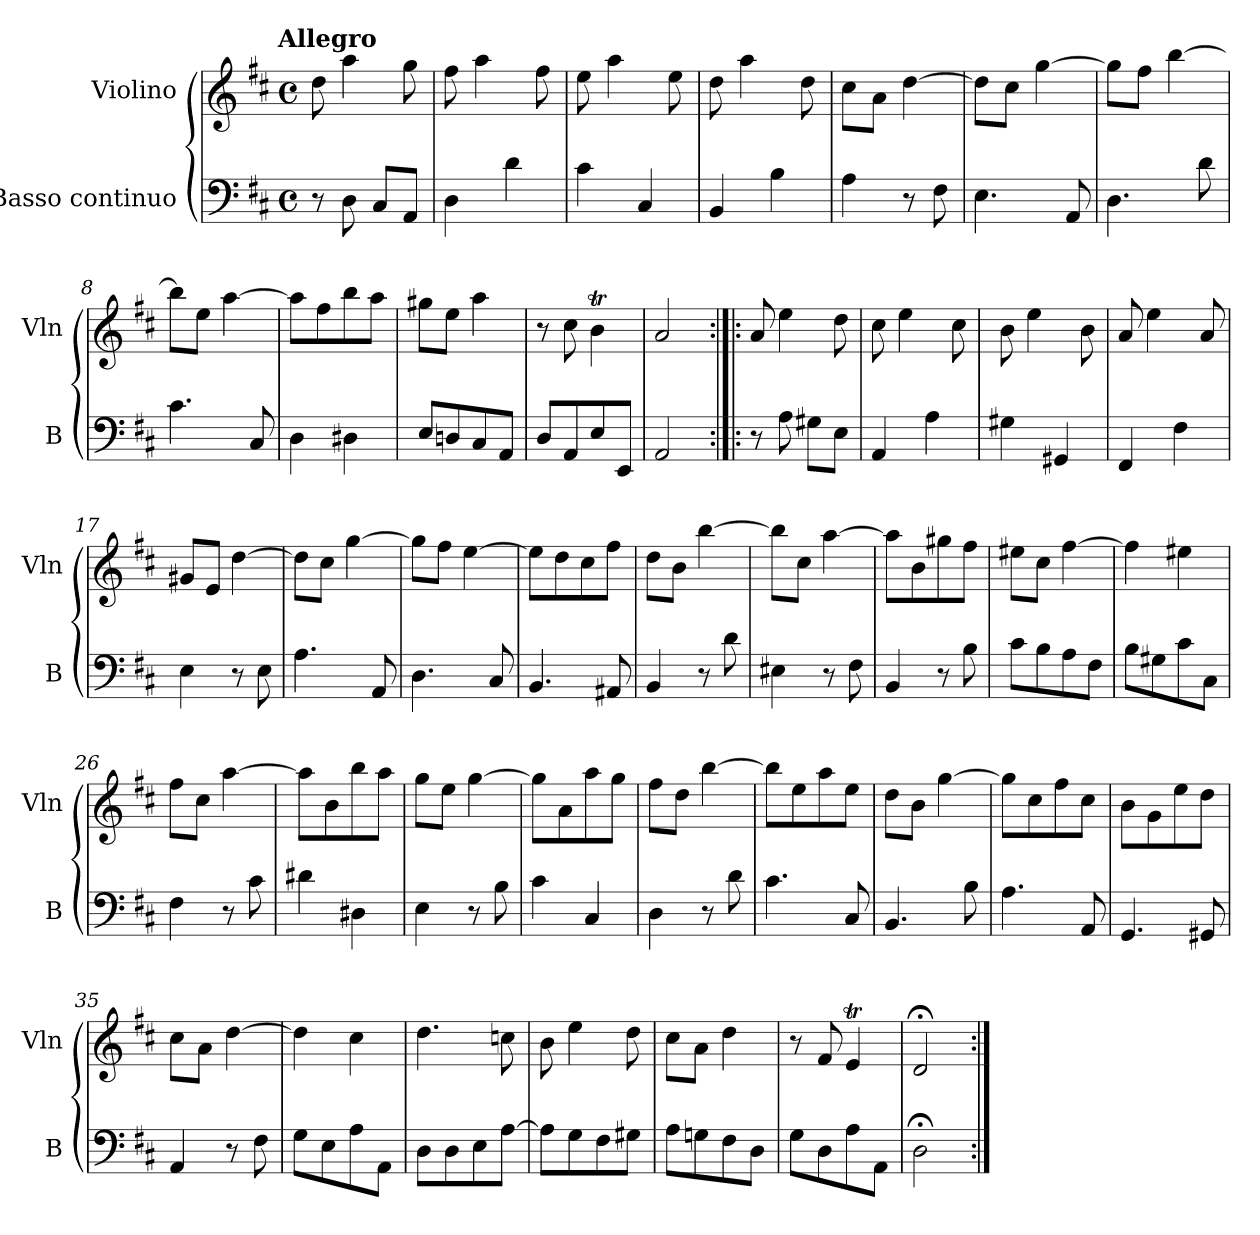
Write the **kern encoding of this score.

**kern	**kern
*part2	*part1
*staff2	*staff1
*I"Basso continuo	*I"Violino
*I'B	*I'Vln
*clefF4	*clefG2
*k[f#c#]	*k[f#c#]
*D:	*D:
!!LO:TX:omd:t=Allegro
*M2/2	*M2/2
*met(c)	*met(c)
*MM138	*MM138
=1	=1
8r	8dd\
8D\	4aa\
8C#/L	.
8AA/J	8gg\
=2	=2
4D\	8ff#\
.	4aa\
4d\	.
.	8ff#\
=3	=3
4c#\	8ee\
.	4aa\
4C#/	.
.	8ee\
=4	=4
4BB/	8dd\
.	4aa\
4B\	.
.	8dd\
=5	=5
4A\	8cc#\L
.	8a\J
8r	[4dd\
8F#\	.
=6	=6
4.E\	8dd\L]
.	8cc#\J
.	[4gg\
8AA/	.
=7	=7
4.D\	8gg\L]
.	8ff#\J
.	[4bb\
8d\	.
=8	=8
4.c#\	8bb\L]
.	8ee\J
.	[4aa\
8C#/	.
=9	=9
4D\	8aa\L]
.	8ff#\
4D#X\	8bb\
.	8aa\J
=10	=10
8E/L	8gg#X\L
8Dn/	8ee\J
8C#/	4aa\
8AA/J	.
=11	=11
8D/L	8r
8AA/	8cc#\
8E/	4bT\
8EE/J	.
=12	=12
2AA/	2a/
=13:|!|:	=13:|!|:
8r	8a/
8A\	4ee\
8G#X\L	.
8E\J	8dd\
=14	=14
4AA/	8cc#\
.	4ee\
4A\	.
.	8cc#\
=15	=15
4G#X\	8b\
.	4ee\
4GG#X/	.
.	8b\
=16	=16
4FF#/	8a/
.	4ee\
4F#\	.
.	8a/
=17	=17
4E\	8g#X/L
.	8e/J
8r	[4dd\
8E\	.
=18	=18
4.A\	8dd\L]
.	8cc#\J
.	[4gg\
8AA/	.
=19	=19
4.D\	8gg\L]
.	8ff#\J
.	[4ee\
8C#/	.
=20	=20
4.BB/	8ee\L]
.	8dd\
.	8cc#\
8AA#X/	8ff#\J
=21	=21
4BB/	8dd\L
.	8b\J
8r	[4bb\
8d\	.
=22	=22
4E#X\	8bb\L]
.	8cc#\J
8r	[4aa\
8F#\	.
=23	=23
4BB/	8aa\L]
.	8b\
8r	8gg#X\
8B\	8ff#\J
=24	=24
8c#\L	8ee#X\L
8B\	8cc#\J
8A\	[4ff#\
8F#\J	.
=25	=25
8B\L	4ff#\]
8G#X\	.
8c#\	4ee#X\
8C#\J	.
=26	=26
4F#\	8ff#\L
.	8cc#\J
8r	[4aa\
8c#\	.
=27	=27
4d#X\	8aa\L]
.	8b\
4D#X\	8bb\
.	8aa\J
=28	=28
4E\	8gg\L
.	8ee\J
8r	[4gg\
8B\	.
=29	=29
4c#\	8gg\L]
.	8a\
4C#/	8aa\
.	8gg\J
=30	=30
4D\	8ff#\L
.	8dd\J
8r	[4bb\
8d\	.
=31	=31
4.c#\	8bb\L]
.	8ee\
.	8aa\
8C#/	8ee\J
=32	=32
4.BB/	8dd\L
.	8b\J
.	[4gg\
8B\	.
=33	=33
4.A\	8gg\L]
.	8cc#\
.	8ff#\
8AA/	8cc#\J
=34	=34
4.GG/	8b\L
.	8g\
.	8ee\
8GG#X/	8dd\J
=35	=35
4AA/	8cc#\L
.	8a\J
8r	[4dd\
8F#\	.
=36	=36
8G\L	4dd\]
8E\	.
8A\	4cc#\
8AA\J	.
=37	=37
8D\L	4.dd\
8D\	.
8E\	.
[8A\J	8ccn\
=38	=38
8A\L]	8b\
8G\	4ee\
8F#\	.
8G#X\J	8dd\
=39	=39
8A\L	8cc#\L
8Gn\	8a\J
8F#\	4dd\
8D\J	.
=40	=40
8G\L	8r
8D\	8f#/
8A\	4eT/
8AA\J	.
=41	=41
2D;<\	2d;</
=:|!	=:|!
*-	*-
